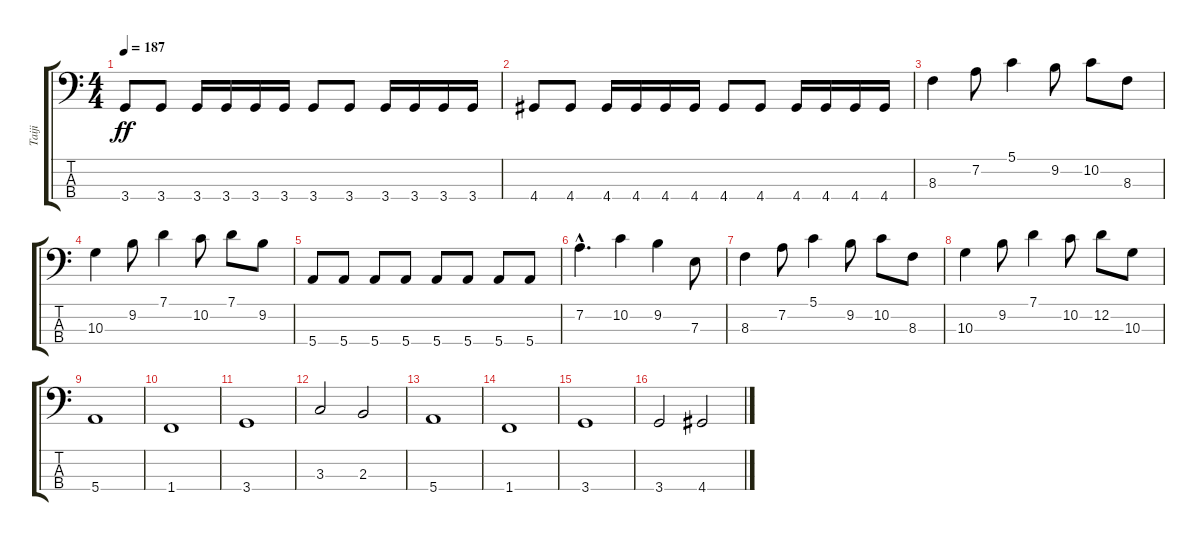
\track ("Taiji" "Taiji") {instrument electricbasspick}
\staff {score tabs}
\tuning (G2 D2 A1 E1) {hide}
\ts (4 4)
\tempo 187
\clef f4
\ks c
3.4.8{dy ff} 3.4.8 3.4.16 3.4.16 3.4.16 3.4.16 3.4.8 3.4.8 3.4.16 3.4.16 3.4.16 3.4.16 |
4.4.8 4.4.8 4.4.16 4.4.16 4.4.16 4.4.16 4.4.8 4.4.8 4.4.16 4.4.16 4.4.16 4.4.16 |
8.3.4 7.2.8 5.1.4 9.2.8 10.2.8 8.3.8 |
10.3.4 9.2.8 7.1.4 10.2.8 7.1.8 9.2.8 |
5.4.8 5.4.8 5.4.8 5.4.8 5.4.8 5.4.8 5.4.8 5.4.8 |
7.2{hac}.4{d} 10.2.4 9.2.4 7.3.8 |
8.3.4 7.2.8 5.1.4 9.2.8 10.2.8 8.3.8 |
10.3.4 9.2.8 7.1.4 10.2.8 12.2.8 10.3.8 |
5.4.1 |
1.4.1 |
3.4.1 |
3.3.2 2.3.2 |
5.4.1 |
1.4.1 |
3.4.1 |
3.4.2 4.4.2
